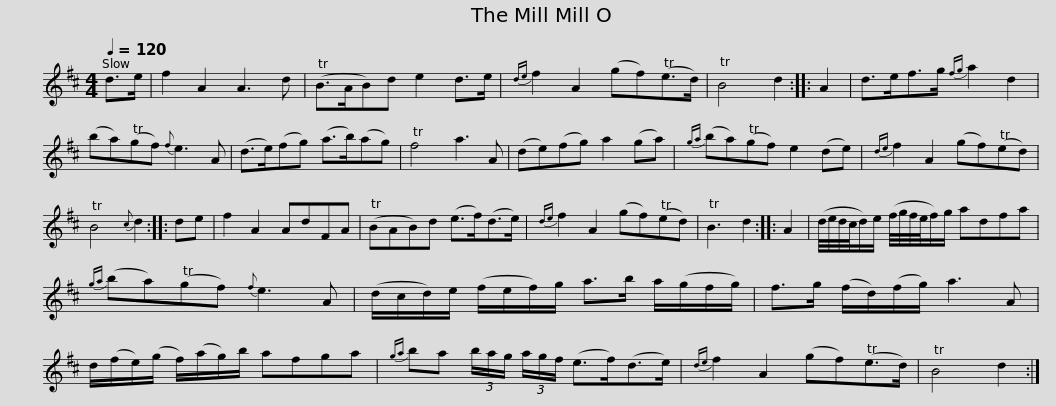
X:1
L:1/8
Q:1/4=120
M:4/4
I:linebreak $
K:D
V:1 treble
V:1
 d>e | f2 A2 A3 d | (TB>AB)d e2 d>e |{de} f2 A2 (gf)(Te>d) | TB4 d2 :: %5
 A2 | d>ef>g{fg} a2 d2 |$ (ba)(Tgf){f} e3 A | (d>e)(fg) (a>b)(ag) | Tf4 a3 A | %10
 (de)(fg) a2 (ga) |{ga} (ba)(Tgf) e2 (de) |${de} f2 A2 (gf)(Ted) | TB4{c} d2 :: de | %15
 f2 A2 AdFA | (TBAB)d (e>f)(d>e) |{de} f2 A2 (gf)(Ted) | TB3 d2 :: A2 |$ %20
 (d/4e/4d/4c/4d/)e/ (f/4g/4f/4e/4f/)g/ adfa |{ga} (ba)(Tgf){f} e3 A | (d/c/d/)e/ (f/e/f/)g/ a>b a/(g/f/g/) |$ f>g (f/d/)(f/g/) a3 A | d/(f/e/)(g/ f/)(a/g/)b/ afga | %25
{ga} ba (3b/a/g/ (3a/g/f/ (e>f)(d>e) |{de} f2 A2 (gf)(Te>d) |$ TB4 d2 :| %28
